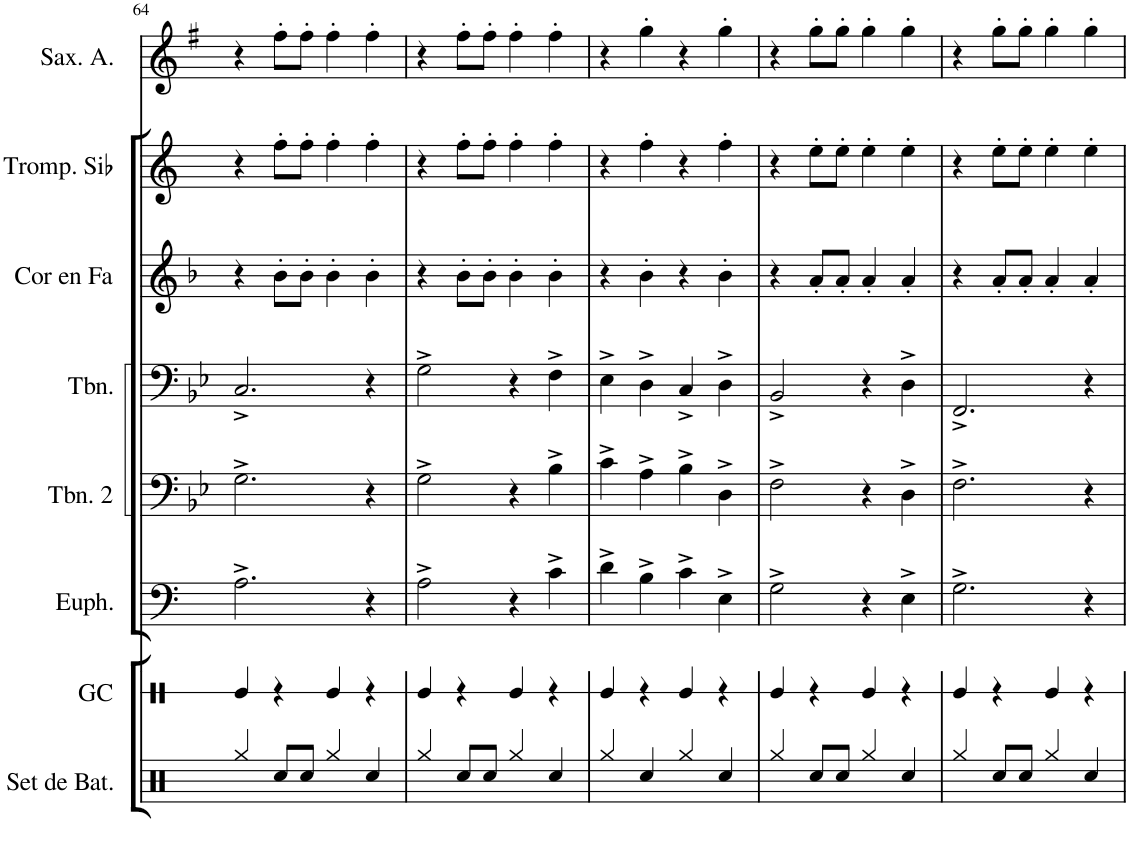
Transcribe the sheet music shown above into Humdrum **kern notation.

**kern	**kern	**kern	**kern	**kern	**kern	**kern	**kern
*part8	*part7	*part6	*part5	*part4	*part3	*part2	*part1
*staff8	*staff7	*staff6	*staff5	*staff4	*staff3	*staff2	*staff1
*I"Set de batterie	*I"Grosse caisse	*I"Euphonium si b / suba	*I"Trombone 2 (Euph. en Ut)	*I"Trombone	*I"Cor en Fa	*I"Trompette en Sib	*I"Saxophone Alto
*I'Set de Bat.	*I'GC	*I'Euph.	*I'Tbn. 2	*I'Tbn.	*I'Cor en Fa	*I'Tromp. Sib	*I'Sax. A.
!!LO:PB:g=z
*clefX	*clefX	*clefF4	*clefF4	*clefF4	*clefG2	*clefG2	*clefG2
*	*	*Trd1c2	*	*	*Trd4c7	*Trd1c2	*Trd5c9
*k[]	*k[]	*k[]	*k[b-e-]	*k[b-e-]	*k[b-]	*k[]	*k[f#]
*M2/2	*M2/2	*M2/2	*M2/2	*M2/2	*M2/2	*M2/2	*M2/2
=64	=64	=64	=64	=64	=64	=64	=64
4Rgg/	4Re/	2.A^\	2.G^\	2.C^/	4r	4r	4r
8Rcc/L	4r	.	.	.	8b-'\L	8ff'\L	8ff#'\L
8Rcc/J	.	.	.	.	8b-'\J	8ff'\J	8ff#'\J
4Rgg/	4Re/	.	.	.	4b-'\	4ff'\	4ff#'\
4Rcc/	4r	4r	4r	4r	4b-'\	4ff'\	4ff#'\
=65	=65	=65	=65	=65	=65	=65	=65
4Rgg/	4Re/	2A^\	2G^\	2G^\	4r	4r	4r
8Rcc/L	4r	.	.	.	8b-'\L	8ff'\L	8ff#'\L
8Rcc/J	.	.	.	.	8b-'\J	8ff'\J	8ff#'\J
4Rgg/	4Re/	4r	4r	4r	4b-'\	4ff'\	4ff#'\
4Rcc/	4r	4c^\	4B-^\	4F^\	4b-'\	4ff'\	4ff#'\
=66	=66	=66	=66	=66	=66	=66	=66
4Rgg/	4Re/	4d^\	4c^\	4E-^\	4r	4r	4r
4Rcc/	4r	4B^\	4A^\	4D^\	4b-'\	4ff'\	4gg'\
4Rgg/	4Re/	4c^\	4B-^\	4C^/	4r	4r	4r
4Rcc/	4r	4E^\	4D^\	4D^\	4b-'\	4ff'\	4gg'\
=67	=67	=67	=67	=67	=67	=67	=67
4Rgg/	4Re/	2G^\	2F^\	2BB-^/	4r	4r	4r
8Rcc/L	4r	.	.	.	8a'/L	8ee'\L	8gg'\L
8Rcc/J	.	.	.	.	8a'/J	8ee'\J	8gg'\J
4Rgg/	4Re/	4r	4r	4r	4a'/	4ee'\	4gg'\
4Rcc/	4r	4E^\	4D^\	4D^\	4a'/	4ee'\	4gg'\
=68	=68	=68	=68	=68	=68	=68	=68
4Rgg/	4Re/	2.G^\	2.F^\	2.FF^/	4r	4r	4r
8Rcc/L	4r	.	.	.	8a'/L	8ee'\L	8gg'\L
8Rcc/J	.	.	.	.	8a'/J	8ee'\J	8gg'\J
4Rgg/	4Re/	.	.	.	4a'/	4ee'\	4gg'\
4Rcc/	4r	4r	4r	4r	4a'/	4ee'\	4gg'\
=	=	=	=	=	=	=	=
*-	*-	*-	*-	*-	*-	*-	*-
